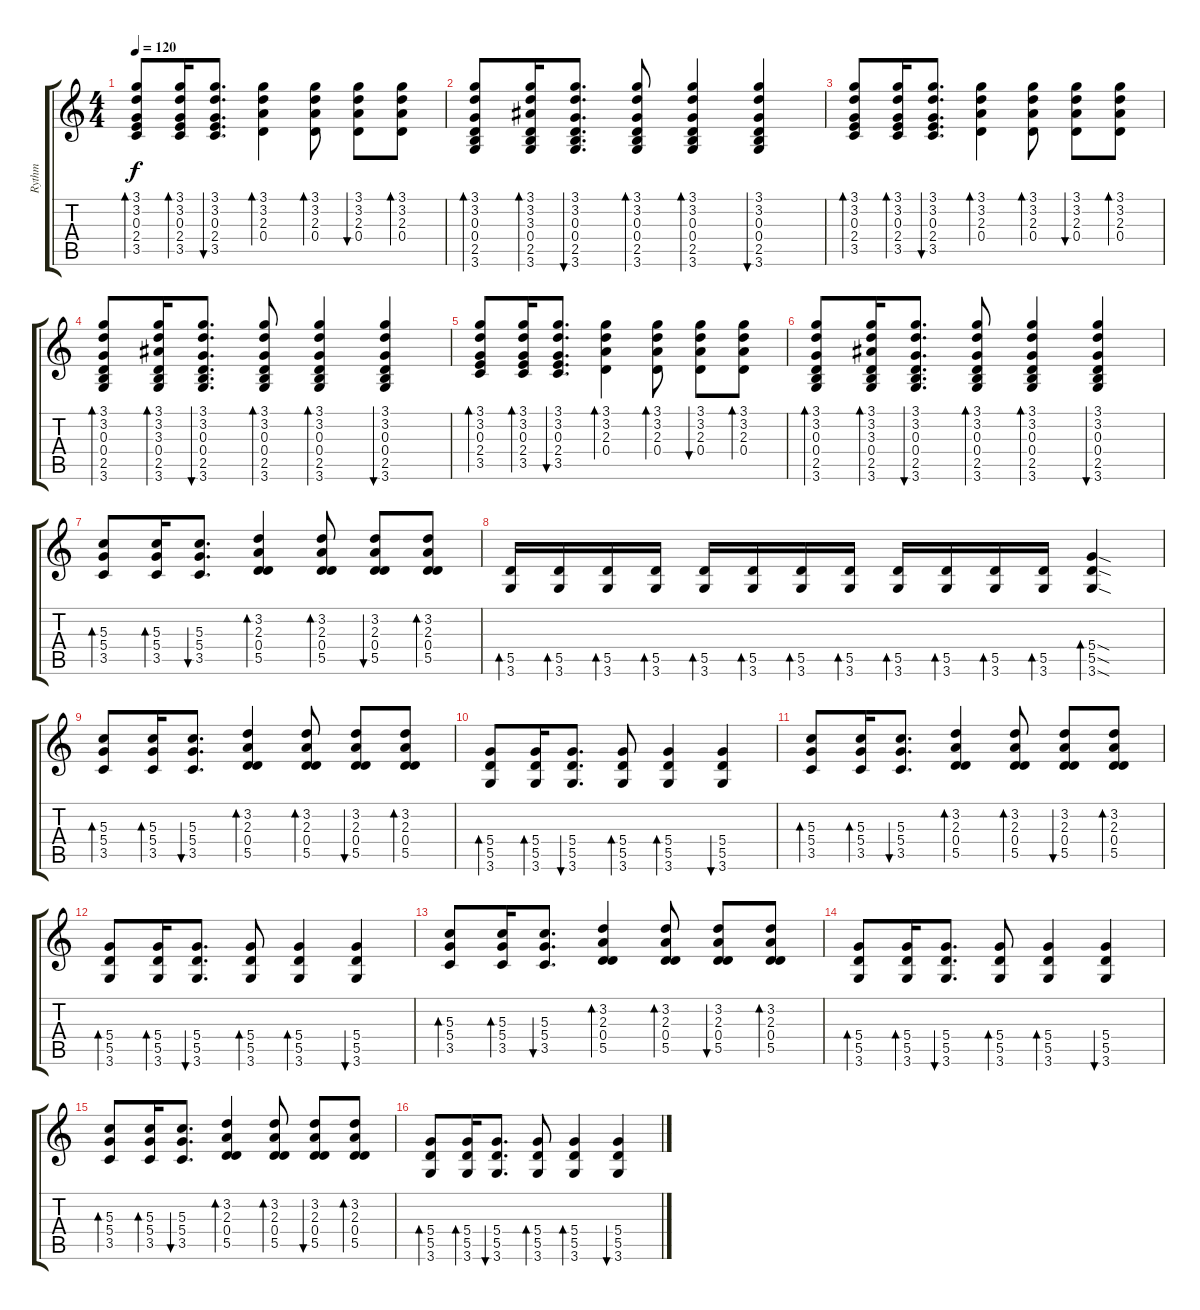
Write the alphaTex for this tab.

\track ("Rythm" "Rythm") {instrument electricguitarjazz}
\staff {score tabs}
\tuning (E4 B3 G3 D3 A2 E2) {hide}
\ts (4 4)
\tempo 120
\clef g2
\ks c
(3.1 3.2 0.3 2.4 3.5).8{bd 60 dy f instrument electricguitarjazz} (3.1 3.2 0.3 2.4 3.5).16{bd 60} (3.1 3.2 0.3 2.4 3.5).8{d bu 60} (3.1 3.2 2.3 0.4).4{bd 60} (3.1 3.2 2.3 0.4).8{bd 60} (3.1 3.2 2.3 0.4).8{bu 60} (3.1 3.2 2.3 0.4).8{bd 60} |
(3.1 3.2 0.3 0.4 2.5 3.6).8{bd 60} (3.1 3.2 3.3 0.4 2.5 3.6).16{bd 60} (3.1 3.2 0.3 0.4 2.5 3.6).8{d bu 60} (3.1 3.2 0.3 0.4 2.5 3.6).8{bd 60} (3.1 3.2 0.3 0.4 2.5 3.6).4{bd 60} (3.1 3.2 0.3 0.4 2.5 3.6).4{bu 60} |
(3.1 3.2 0.3 2.4 3.5).8{bd 60} (3.1 3.2 0.3 2.4 3.5).16{bd 60} (3.1 3.2 0.3 2.4 3.5).8{d bu 60} (3.1 3.2 2.3 0.4).4{bd 60} (3.1 3.2 2.3 0.4).8{bd 60} (3.1 3.2 2.3 0.4).8{bu 60} (3.1 3.2 2.3 0.4).8{bd 60} |
(3.1 3.2 0.3 0.4 2.5 3.6).8{bd 60} (3.1 3.2 3.3 0.4 2.5 3.6).16{bd 60} (3.1 3.2 0.3 0.4 2.5 3.6).8{d bu 60} (3.1 3.2 0.3 0.4 2.5 3.6).8{bd 60} (3.1 3.2 0.3 0.4 2.5 3.6).4{bd 60} (3.1 3.2 0.3 0.4 2.5 3.6).4{bu 60} |
(3.1 3.2 0.3 2.4 3.5).8{bd 60} (3.1 3.2 0.3 2.4 3.5).16{bd 60} (3.1 3.2 0.3 2.4 3.5).8{d bu 60} (3.1 3.2 2.3 0.4).4{bd 60} (3.1 3.2 2.3 0.4).8{bd 60} (3.1 3.2 2.3 0.4).8{bu 60} (3.1 3.2 2.3 0.4).8{bd 60} |
(3.1 3.2 0.3 0.4 2.5 3.6).8{bd 60} (3.1 3.2 3.3 0.4 2.5 3.6).16{bd 60} (3.1 3.2 0.3 0.4 2.5 3.6).8{d bu 60} (3.1 3.2 0.3 0.4 2.5 3.6).8{bd 60} (3.1 3.2 0.3 0.4 2.5 3.6).4{bd 60} (3.1 3.2 0.3 0.4 2.5 3.6).4{bu 60} |
(5.3 5.4 3.5).8{bd 60 instrument distortionguitar} (5.3 5.4 3.5).16{bd 60} (5.3 5.4 3.5).8{d bu 60} (3.2 2.3 0.4 5.5).4{bd 60} (3.2 2.3 0.4 5.5).8{bd 60} (3.2 2.3 0.4 5.5).8{bu 60} (3.2 2.3 0.4 5.5).8{bd 60} |
(5.5 3.6).16{bd 60} (5.5 3.6).16{bd 60} (5.5 3.6).16{bd 60} (5.5 3.6).16{bd 60} (5.5 3.6).16{bd 60} (5.5 3.6).16{bd 60} (5.5 3.6).16{bd 60} (5.5 3.6).16{bd 60} (5.5 3.6).16{bd 60} (5.5 3.6).16{bd 60} (5.5 3.6).16{bd 60} (5.5 3.6).16{bd 60} (5.4{sod} 5.5{sod} 3.6{sod}).4{bd 60} |
(5.3 5.4 3.5).8{bd 60 instrument distortionguitar} (5.3 5.4 3.5).16{bd 60} (5.3 5.4 3.5).8{d bu 60} (3.2 2.3 0.4 5.5).4{bd 60} (3.2 2.3 0.4 5.5).8{bd 60} (3.2 2.3 0.4 5.5).8{bu 60} (3.2 2.3 0.4 5.5).8{bd 60} |
(5.4 5.5 3.6).8{bd 60} (5.4 5.5 3.6).16{bd 60} (5.4 5.5 3.6).8{d bu 60} (5.4 5.5 3.6).8{bd 60} (5.4 5.5 3.6).4{bd 60} (5.4 5.5 3.6).4{bu 60} |
(5.3 5.4 3.5).8{bd 60} (5.3 5.4 3.5).16{bd 60} (5.3 5.4 3.5).8{d bu 60} (3.2 2.3 0.4 5.5).4{bd 60} (3.2 2.3 0.4 5.5).8{bd 60} (3.2 2.3 0.4 5.5).8{bu 60} (3.2 2.3 0.4 5.5).8{bd 60} |
(5.4 5.5 3.6).8{bd 60} (5.4 5.5 3.6).16{bd 60} (5.4 5.5 3.6).8{d bu 60} (5.4 5.5 3.6).8{bd 60} (5.4 5.5 3.6).4{bd 60} (5.4 5.5 3.6).4{bu 60} |
(5.3 5.4 3.5).8{bd 60} (5.3 5.4 3.5).16{bd 60} (5.3 5.4 3.5).8{d bu 60} (3.2 2.3 0.4 5.5).4{bd 60} (3.2 2.3 0.4 5.5).8{bd 60} (3.2 2.3 0.4 5.5).8{bu 60} (3.2 2.3 0.4 5.5).8{bd 60} |
(5.4 5.5 3.6).8{bd 60} (5.4 5.5 3.6).16{bd 60} (5.4 5.5 3.6).8{d bu 60} (5.4 5.5 3.6).8{bd 60} (5.4 5.5 3.6).4{bd 60} (5.4 5.5 3.6).4{bu 60} |
(5.3 5.4 3.5).8{bd 60} (5.3 5.4 3.5).16{bd 60} (5.3 5.4 3.5).8{d bu 60} (3.2 2.3 0.4 5.5).4{bd 60} (3.2 2.3 0.4 5.5).8{bd 60} (3.2 2.3 0.4 5.5).8{bu 60} (3.2 2.3 0.4 5.5).8{bd 60} |
(5.4 5.5 3.6).8{bd 60} (5.4 5.5 3.6).16{bd 60} (5.4 5.5 3.6).8{d bu 60} (5.4 5.5 3.6).8{bd 60} (5.4 5.5 3.6).4{bd 60} (5.4 5.5 3.6).4{bu 60}
